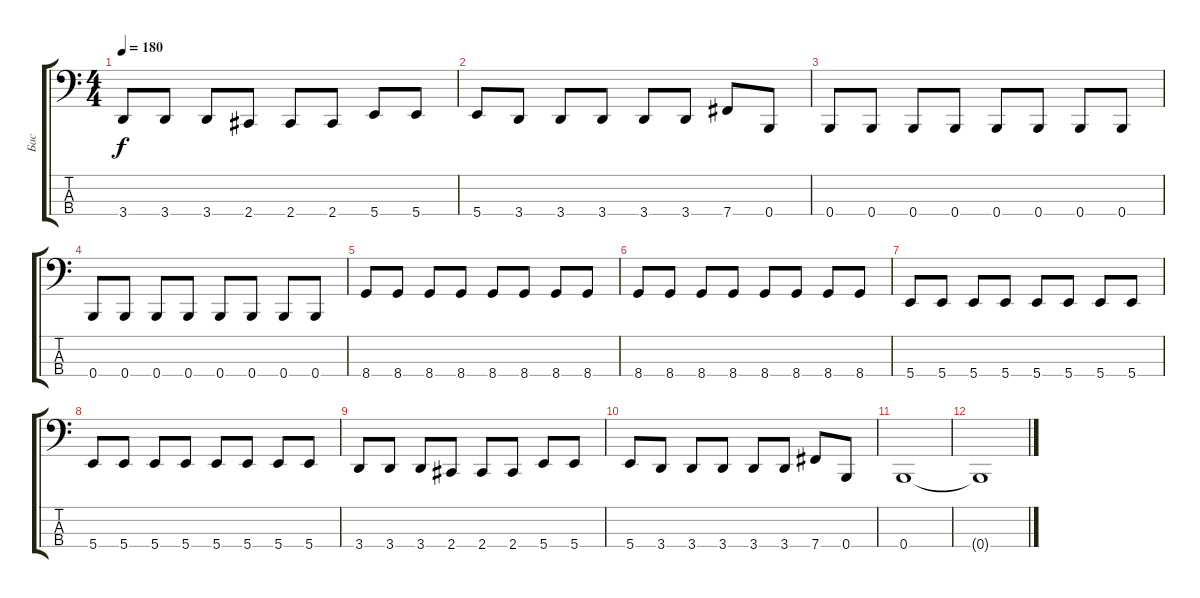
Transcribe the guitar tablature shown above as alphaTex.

\track ("Бас" "Бас") {instrument electricbasspick}
\staff {score tabs}
\tuning (E2 B1 Gb1 B0) {hide}
\ts (4 4)
\tempo 180
\clef f4
\ks c
3.4.8{dy f} 3.4.8 3.4.8 2.4.8 2.4.8 2.4.8 5.4.8 5.4.8 |
5.4.8 3.4.8 3.4.8 3.4.8 3.4.8 3.4.8 7.4.8 0.4.8 |
0.4.8 0.4.8 0.4.8 0.4.8 0.4.8 0.4.8 0.4.8 0.4.8 |
0.4.8 0.4.8 0.4.8 0.4.8 0.4.8 0.4.8 0.4.8 0.4.8 |
8.4.8 8.4.8 8.4.8 8.4.8 8.4.8 8.4.8 8.4.8 8.4.8 |
8.4.8 8.4.8 8.4.8 8.4.8 8.4.8 8.4.8 8.4.8 8.4.8 |
5.4.8 5.4.8 5.4.8 5.4.8 5.4.8 5.4.8 5.4.8 5.4.8 |
5.4.8 5.4.8 5.4.8 5.4.8 5.4.8 5.4.8 5.4.8 5.4.8 |
3.4.8 3.4.8 3.4.8 2.4.8 2.4.8 2.4.8 5.4.8 5.4.8 |
5.4.8 3.4.8 3.4.8 3.4.8 3.4.8 3.4.8 7.4.8 0.4.8 |
0.4.1 |
0.4{t}.1
